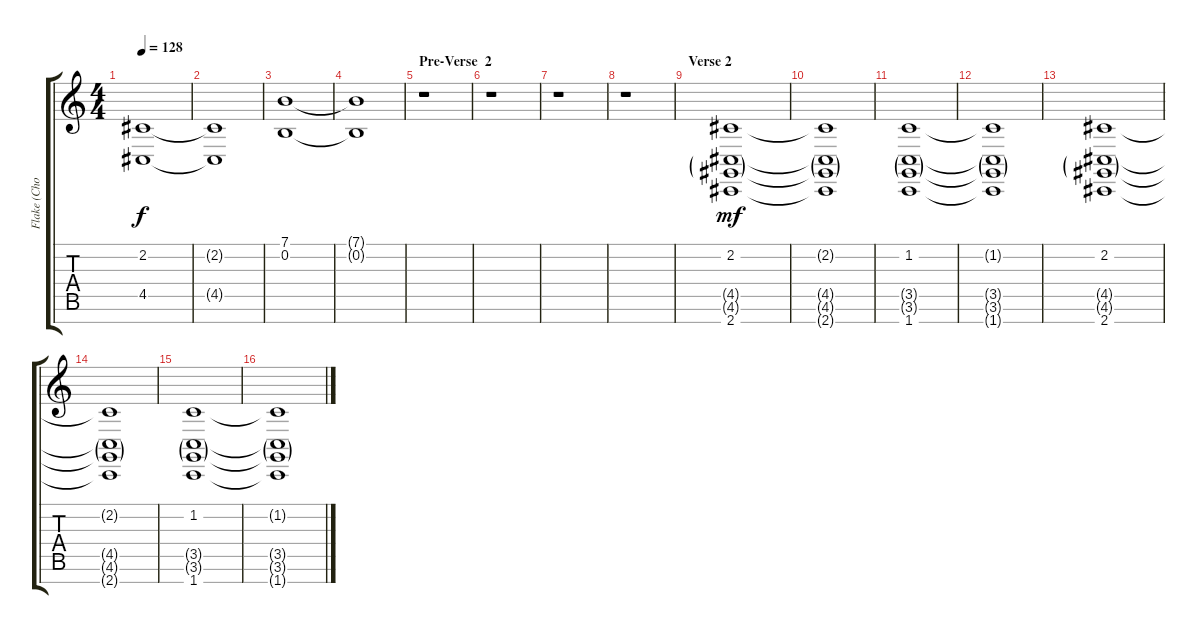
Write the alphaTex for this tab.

\track ("Flake (Choir)" "Flake (Cho") {instrument choiraahs}
\staff {score tabs}
\tuning (E4 B3 G3 D3 A2 E2 B1) {hide}
\ts (4 4)
\tempo 128
\clef g2
\ks c
(2.2 4.5).1{dy f} |
(2.2{t} 4.5{t}).1 |
(7.1 0.2).1 |
(7.1{t} 0.2{t}).1 |
\section ("" "Pre-Verse  2")
r.1 |
r.1 |
r.1 |
r.1 |
\section ("" "Verse 2")
(2.2 4.5{g} 4.6{g} 2.7).1{dy mf} |
(2.2{t} 4.5{g t} 4.6{g t} 2.7{t}).1 |
(1.2 3.5{g} 3.6{g} 1.7).1 |
(1.2{t} 3.5{g t} 3.6{g t} 1.7{t}).1 |
(2.2 4.5{g} 4.6{g} 2.7).1 |
(2.2{t} 4.5{g t} 4.6{g t} 2.7{t}).1 |
(1.2 3.5{g} 3.6{g} 1.7).1 |
(1.2{t} 3.5{g t} 3.6{g t} 1.7{t}).1
